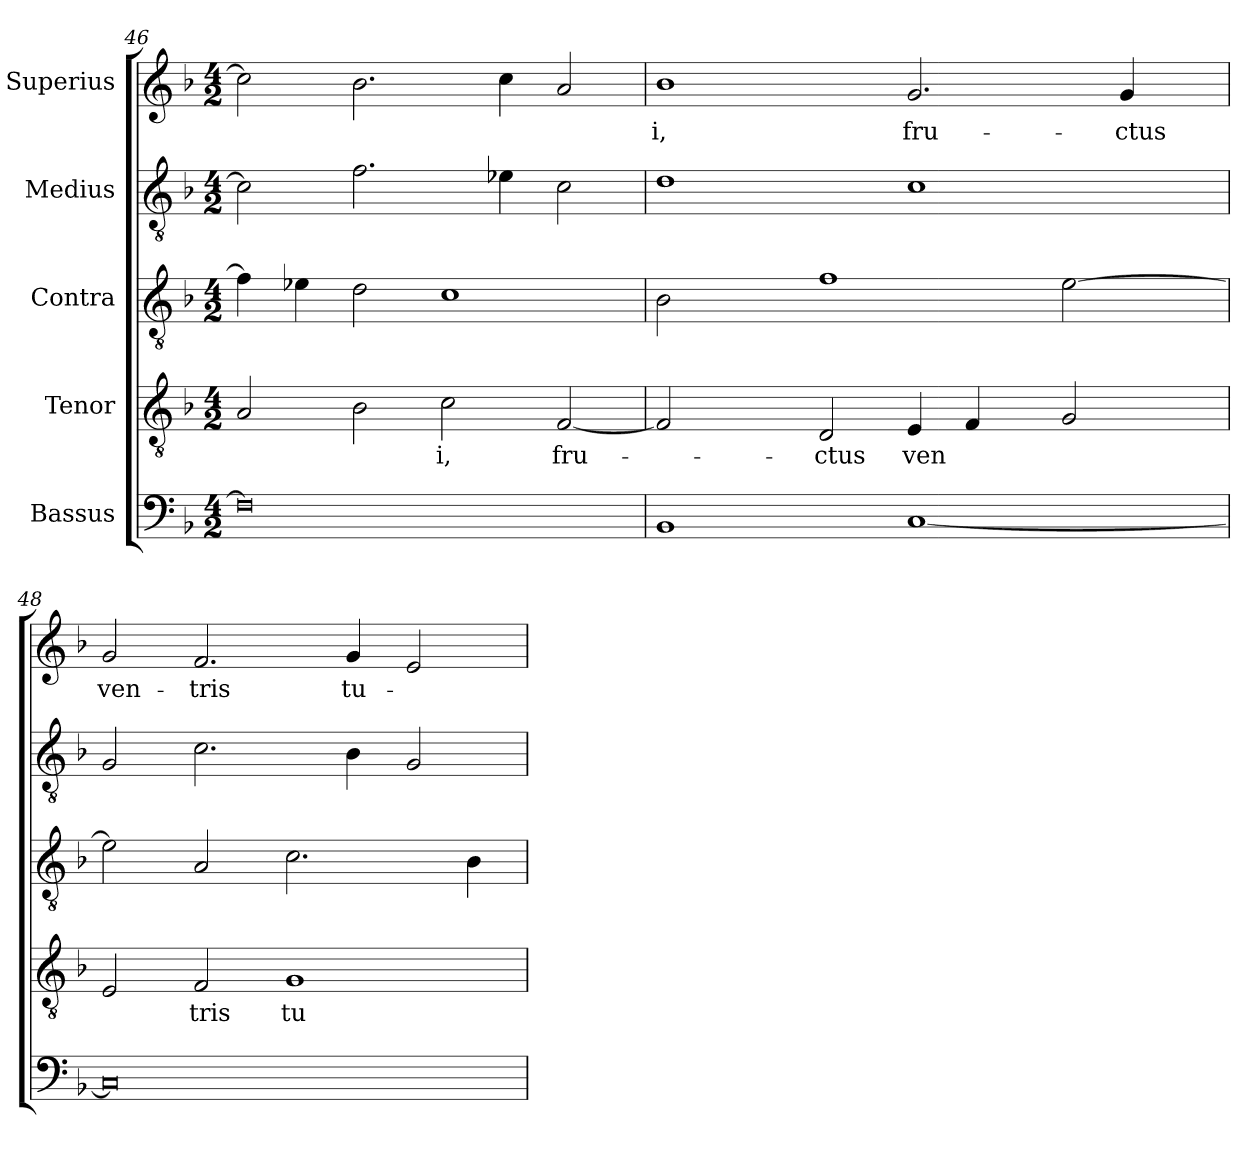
**kern	**kern	**text	**kern	**kern	**kern	**text
*part5	*part4	*part4	*part3	*part2	*part1	*part1
*staff5	*staff4	*staff4	*staff3	*staff2	*staff1	*staff1
*I"Bassus	*I"Tenor	*	*I"Contra	*I"Medius	*I"Superius	*
*clefF4	*clefGv2	*	*clefGv2	*clefGv2	*clefG2	*
*k[b-]	*k[b-]	*	*k[b-]	*k[b-]	*k[b-]	*
*F:	*F:	*	*F:	*F:	*F:	*
*M4/2	*M4/2	*	*M4/2	*M4/2	*M4/2	*
=46	=46	=46	=46	=46	=46	=46
0F]	2A/	.	4f\]	2c\]	2cc\]	.
.	.	.	4e-X\	.	.	.
.	2B-\	.	2d\	2.f\	2.b-\	.
!	!	!LO:LY:b:cj	!	!	!	!
.	2c\	-i,	1c	.	.	.
.	.	.	.	4e-X\	4cc\	.
!	!	!LO:LY:b	!	!	!	!
.	[>2F/	fru-	.	2c\	2a>/	.
!!LO:LB:g=z
=47	=47	=47	=47	=47	=47	=47
!	!	!	!	!	!	!LO:LY:b:cj
*^	*	*	*^	*^	*	*
1BB-	4ryy	2F/]	.	2B-\	4..ryy	1d	4ryy	1b-	-i,
.	8ryy	.	.	.	.	.	16.ryy	.	.
.	.	.	.	.	.	.	1ryy	.	.
.	32.ryy	.	.	.	.	.	.	.	.
.	1ryy	.	.	.	.	.	.	.	.
.	.	.	.	.	1ryy	.	.	.	.
!	!	!	!LO:LY:b:cj	!	!	!	!	!	!
.	.	2D/	-ctus	1f	.	.	.	.	.
!	!	!	!LO:LY:b	!	!	!	!	!	!LO:LY:b:cj
[<1C	.	4E/	ven	.	.	1c	.	2.g/	fru-
.	.	4F/	.	.	.	.	.	.	.
.	.	.	.	.	.	.	2ryy	.	.
.	2ryy	.	.	.	.	.	.	.	.
.	.	.	.	.	2ryy	.	.	.	.
.	.	2G/	.	[>2e\	.	.	.	.	.
!	!	!	!	!	!	!	!	!	!LO:LY:b:cj
.	.	.	.	.	.	.	.	4g/	-ctus
.	.	.	.	.	.	.	8ryy	.	.
.	16ryy	.	.	.	.	.	.	.	.
.	.	.	.	.	16ryy	.	.	.	.
.	.	.	.	.	.	.	32ryy	.	.
.	64ryy	.	.	.	.	.	.	.	.
=48	=48	=48	=48	=48	=48	=48	=48	=48	=48
!	!	!	!	!	!	!	!	!	!LO:LY:b:cj
*	*	*	*	*v	*v	*	*	*	*
*v	*v	*	*	*	*v	*v	*	*
0C]	2E/	.	2e\]	2G/	2g/	ven-
!	!	!LO:LY:b:cj	!	!	!	!LO:LY:b:cj
.	2F/	tris	2A/	2.c\	2.f/	-tris
!	!	!LO:LY:b:cj	!	!	!	!
.	1G	tu	2.c\	.	.	.
!	!	!	!	!	!	!LO:LY:b:cj
.	.	.	.	4B-\	4g/	tu-
.	.	.	.	2G/	2e/	.
.	.	.	4B-\	.	.	.
=	=	=	=	=	=	=
*-	*-	*-	*-	*-	*-	*-
